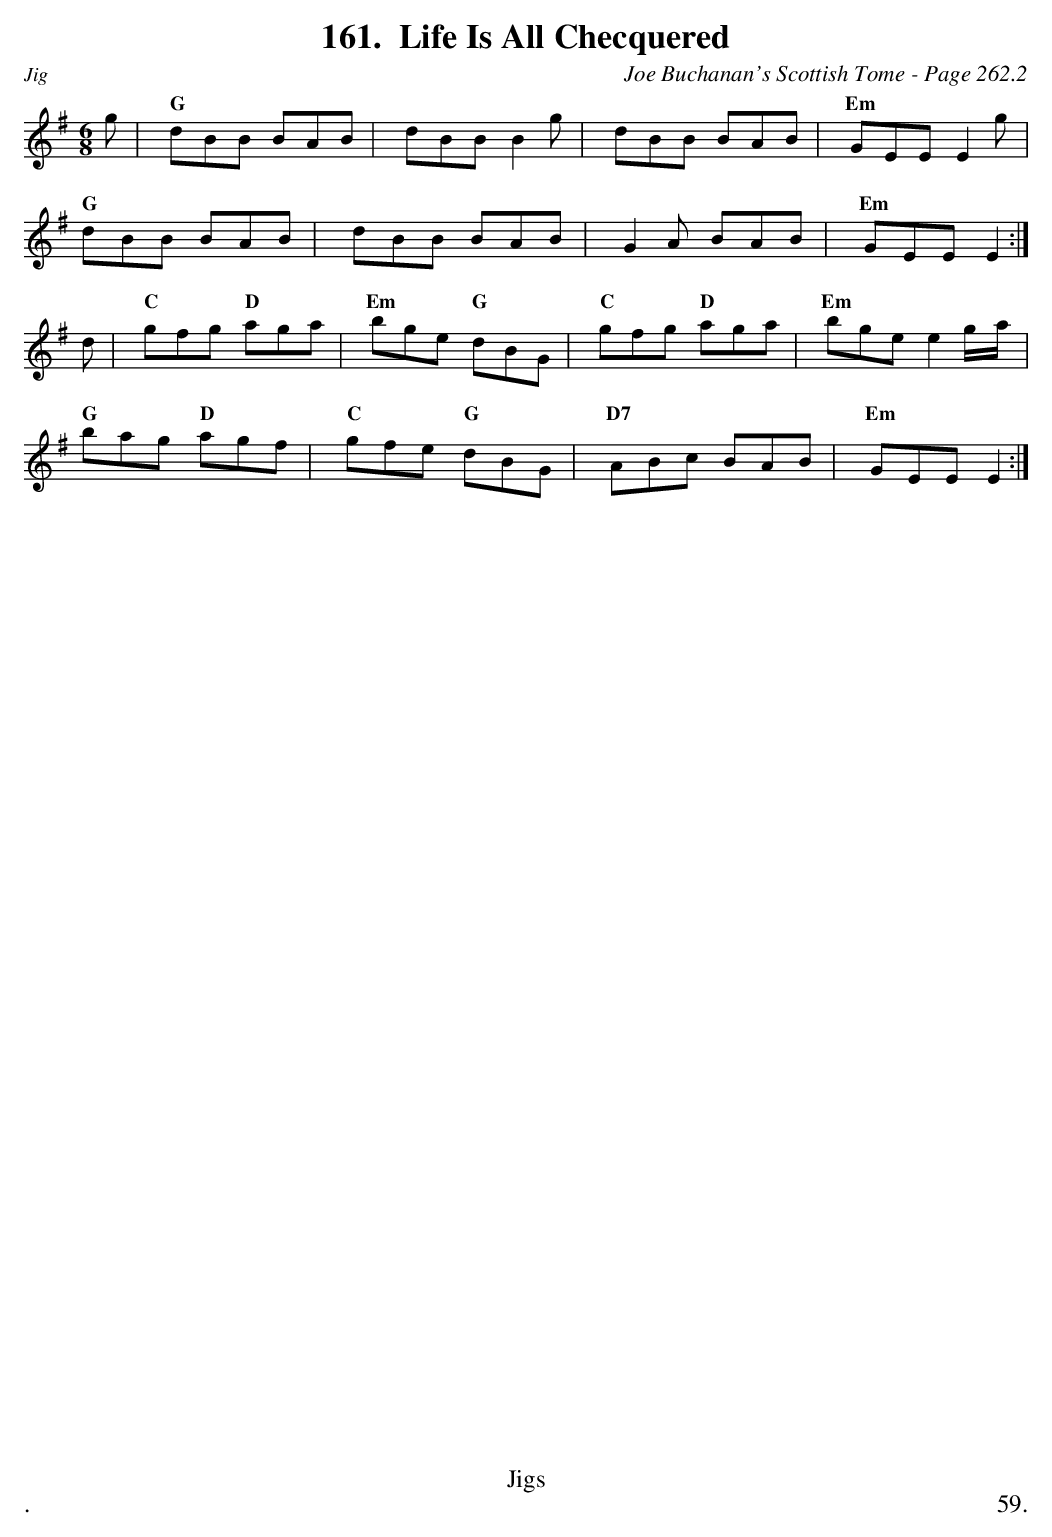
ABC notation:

X:1
T:Life Is All Checquered
C:Joe Buchanan's Scottish Tome - Page 262.2
L:1/8
M:6/8
K:G
g | "G"dBB BAB | dBB B2 g | dBB BAB | "Em"GEE E2 g |
"G"dBB BAB | dBB BAB | G2 A BAB | "Em"GEE E2 :|
d | "C"gfg "D"aga | "Em"bge "G"dBG | "C"gfg "D"aga | "Em"bge e2 g/a/ |
"G"bag "D"agf | "C"gfe "G"dBG | "D7"ABc BAB | "Em"GEE E2 :|
